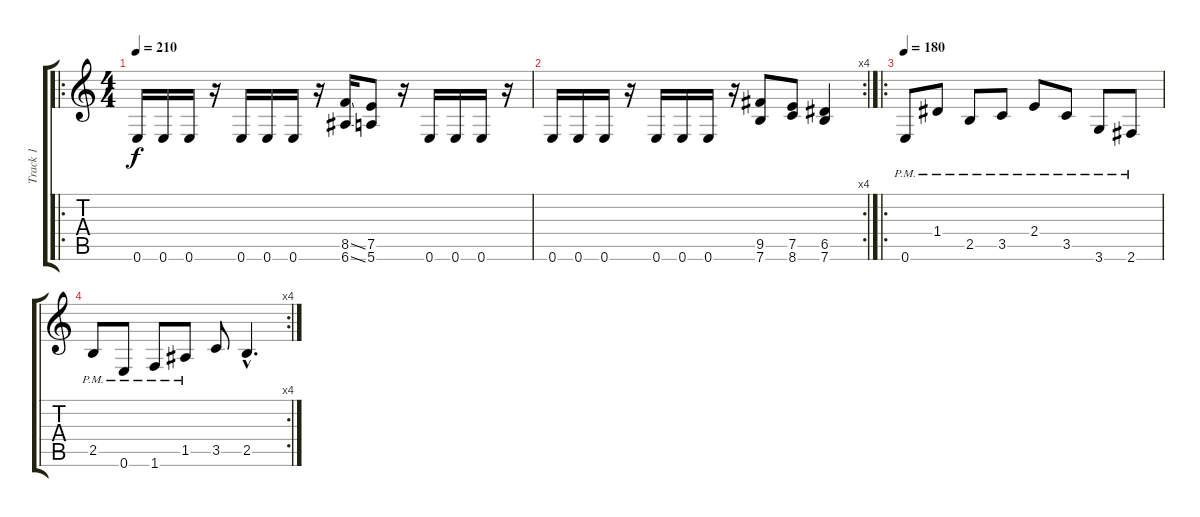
\track ("Track 1" "Track 1") {instrument distortionguitar}
\staff {score tabs}
\tuning (E4 B3 G3 D3 A2 E2) {hide}
\ro
\ts (4 4)
\tempo 210
\clef g2
\ks c
0.6.16{dy f instrument distortionguitar} 0.6.16 0.6.16 r.16 0.6.16 0.6.16 0.6.16 r.16 (8.5{ss} 6.6{ss}).16 (7.5 5.6).8 r.16 0.6.16 0.6.16 0.6.16 r.16 |
\rc 4
0.6.16 0.6.16 0.6.16 r.16 0.6.16 0.6.16 0.6.16 r.16 (9.5 7.6).8 (7.5 8.6).8 (6.5 7.6).4 |
\ro
\tempo 180
0.6{pm}.8 1.4{pm}.8 2.5{pm}.8 3.5{pm}.8 2.4{pm}.8 3.5{pm}.8 3.6{pm}.8 2.6{pm}.8 |
\rc 4
2.5{pm}.8 0.6{pm}.8 1.6{pm}.8 1.5{pm}.8 3.5.8 2.5{hac}.4{d}
